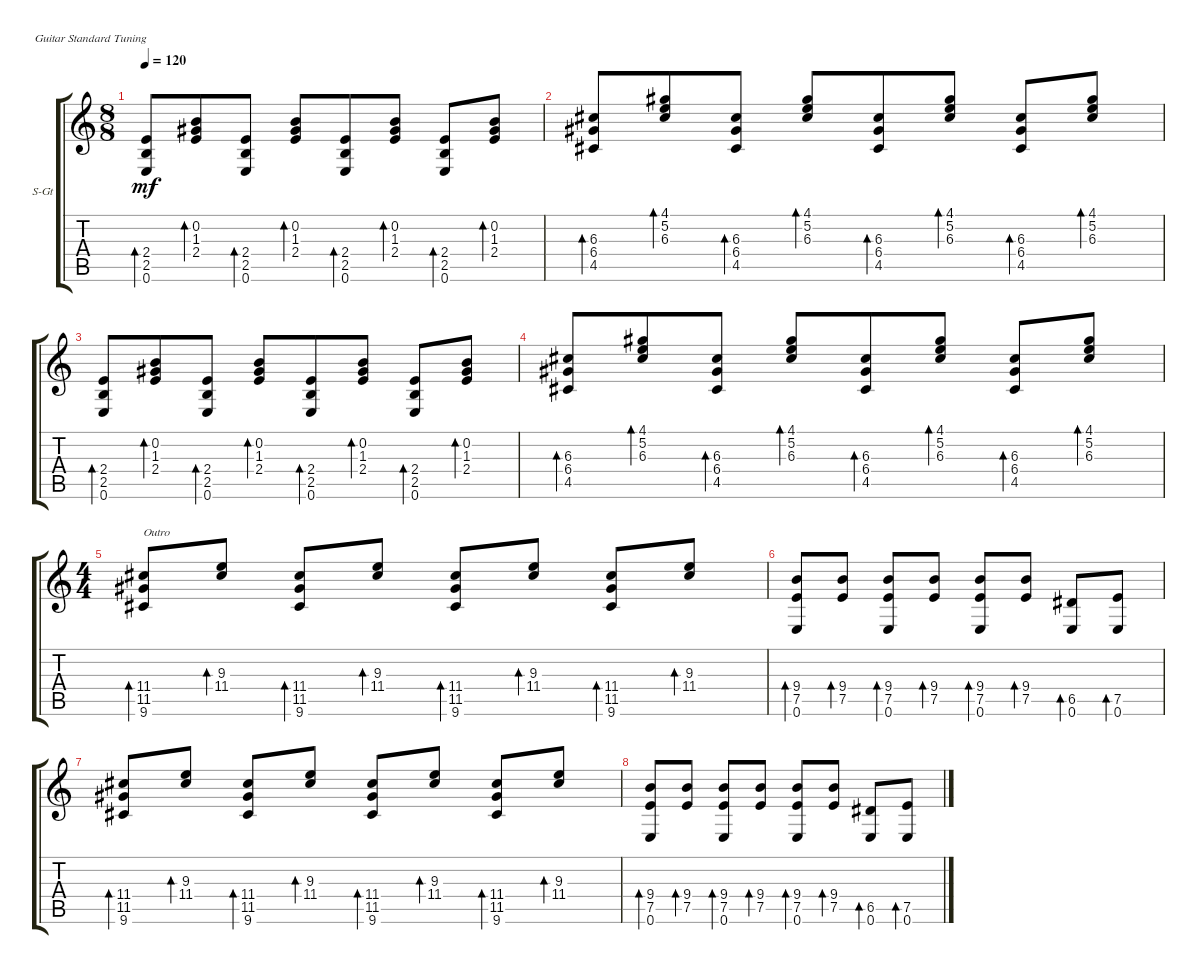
\defaultSystemsLayout 4
\bracketExtendMode groupsimilarinstruments
\firstSystemTrackNameOrientation horizontal
\otherSystemsTrackNameOrientation horizontal
\track ("Steel Guitar" "S-Gt") {instrument acousticguitarsteel}
\staff {score tabs}
\tuning (E4 B3 G3 D3 A2 E2)
\ts (8 8)
\tempo 120
\clef g2
\ks c
(0.6 2.5 2.4).8{bd 52 dy mf} (1.3 0.2 2.4).8{bd 51} (0.6 2.5 2.4).8{bd 52} (1.3 0.2 2.4).8{bd 51} (0.6 2.5 2.4).8{bd 52} (1.3 0.2 2.4).8{bd 51} (0.6 2.5 2.4).8{bd 52} (1.3 0.2 2.4).8{bd 51} |
(4.5 6.4 6.3).8{bd 51} (6.3 5.2 4.1).8{bd 51} (4.5 6.4 6.3).8{bd 51} (6.3 5.2 4.1).8{bd 51} (4.5 6.4 6.3).8{bd 51} (6.3 5.2 4.1).8{bd 51} (4.5 6.4 6.3).8{bd 51} (6.3 5.2 4.1).8{bd 51} |
(0.6 2.5 2.4).8{bd 52} (1.3 0.2 2.4).8{bd 51} (0.6 2.5 2.4).8{bd 52} (1.3 0.2 2.4).8{bd 51} (0.6 2.5 2.4).8{bd 52} (1.3 0.2 2.4).8{bd 51} (0.6 2.5 2.4).8{bd 52} (1.3 0.2 2.4).8{bd 51} |
(4.5 6.4 6.3).8{bd 51} (6.3 5.2 4.1).8{bd 51} (4.5 6.4 6.3).8{bd 51} (6.3 5.2 4.1).8{bd 51} (4.5 6.4 6.3).8{bd 51} (6.3 5.2 4.1).8{bd 51} (4.5 6.4 6.3).8{bd 51} (6.3 5.2 4.1).8{bd 51} |
\ts (4 4)
(9.6 11.5 11.4).8{bd 51 txt "Outro"} (11.4 9.3).8{bd 51} (9.6 11.5 11.4).8{bd 51} (11.4 9.3).8{bd 51} (9.6 11.5 11.4).8{bd 51} (11.4 9.3).8{bd 51} (9.6 11.5 11.4).8{bd 51} (11.4 9.3).8{bd 51} |
(9.4 7.5 0.6).8{bd 59} (7.5 9.4).8{bd 58} (9.4 7.5 0.6).8{bd 59} (7.5 9.4).8{bd 58} (9.4 7.5 0.6).8{bd 59} (7.5 9.4).8{bd 58} (6.5 0.6).8{bd 116} (7.5 0.6).8{bd 115} |
(9.6 11.5 11.4).8{bd 51} (11.4 9.3).8{bd 51} (9.6 11.5 11.4).8{bd 51} (11.4 9.3).8{bd 51} (9.6 11.5 11.4).8{bd 51} (11.4 9.3).8{bd 51} (9.6 11.5 11.4).8{bd 51} (11.4 9.3).8{bd 51} |
(9.4 7.5 0.6).8{bd 59} (7.5 9.4).8{bd 58} (9.4 7.5 0.6).8{bd 59} (7.5 9.4).8{bd 58} (9.4 7.5 0.6).8{bd 59} (7.5 9.4).8{bd 58} (6.5 0.6).8{bd 116} (7.5 0.6).8{bd 115}
